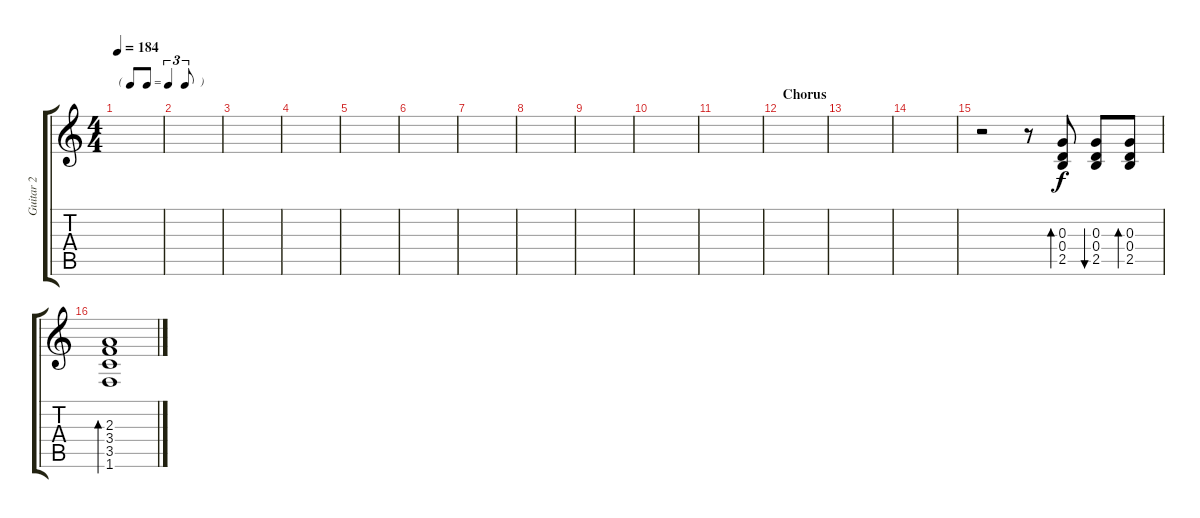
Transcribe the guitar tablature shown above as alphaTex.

\track ("Guitar 2" "Guitar 2") {instrument acousticguitarsteel}
\staff {score tabs}
\tuning (E4 B3 G3 D3 A2 E2) {hide}
\ts (4 4)
\tf triplet8th
\tempo 184
\clef g2
\ks c
|
|
|
|
|
|
|
|
|
|
|
\section ("" "Chorus")
|
|
|
r.2 r.8 (0.3 0.4 2.5).8{bd 60 dy f volume 7 balance 16} (0.3 0.4 2.5).8{bu 60} (0.3 0.4 2.5).8{bd 60} |
(2.3 3.4 3.5 1.6).1{bd 60}
